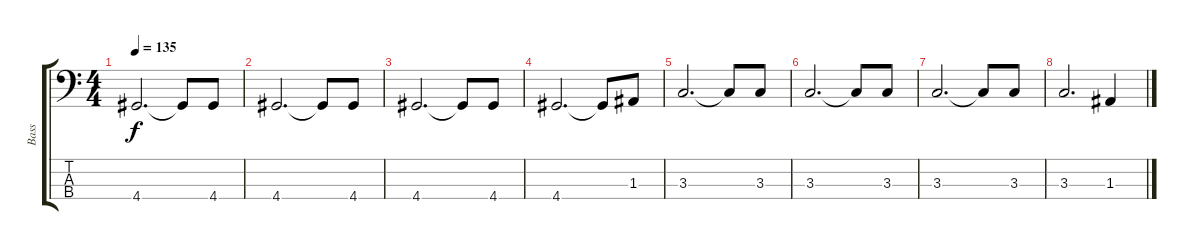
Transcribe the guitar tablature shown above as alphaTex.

\track ("Bass" "Bass") {instrument electricbassfinger}
\staff {score tabs}
\tuning (G2 D2 A1 E1) {hide}
\ts (4 4)
\tempo 135
\clef f4
\ks c
4.4.2{d dy f} 4.4{t}.8 4.4.8 |
4.4.2{d} 4.4{t}.8 4.4.8 |
4.4.2{d} 4.4{t}.8 4.4.8 |
4.4.2{d} 4.4{t}.8 1.3.8 |
3.3.2{d} 3.3{t}.8 3.3.8 |
3.3.2{d} 3.3{t}.8 3.3.8 |
3.3.2{d} 3.3{t}.8 3.3.8 |
3.3.2{d} 1.3.4
